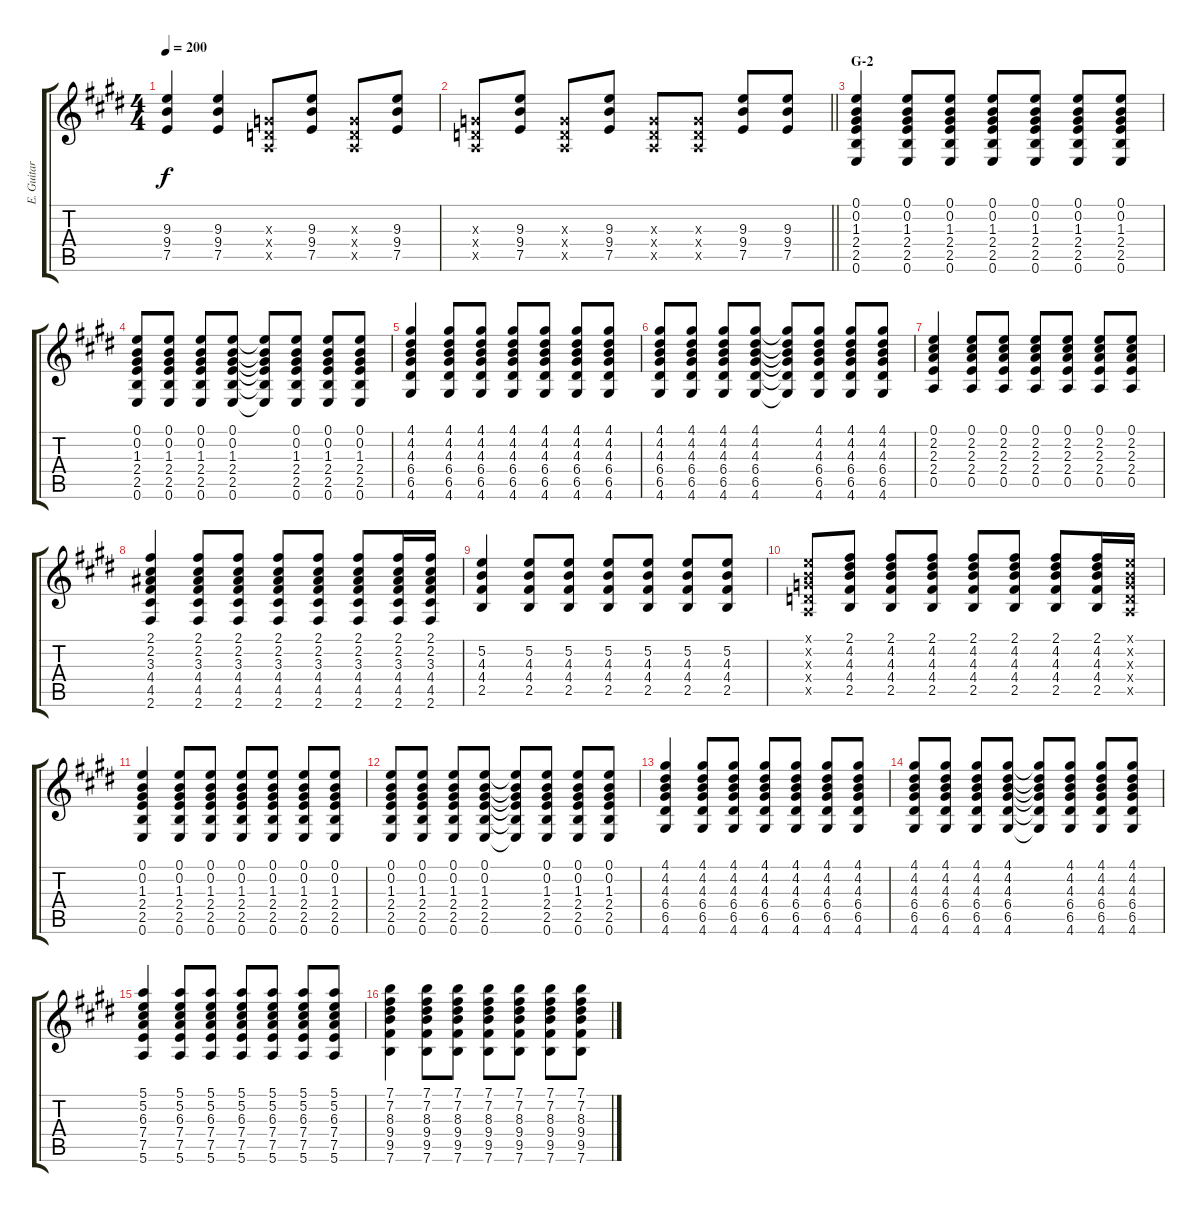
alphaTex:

\track ("E. Guitar II" "E. Guitar ") {instrument overdrivenguitar}
\staff {score tabs}
\tuning (E4 B3 G3 D3 A2 E2) {hide}
\ts (4 4)
\tempo 200
\clef g2
\ks e
(9.3 9.4 7.5).4{dy f} (9.3 9.4 7.5).4 (0.3{x} 0.4{x} 0.5{x}).8 (9.3 9.4 7.5).8 (0.3{x} 0.4{x} 0.5{x}).8 (9.3 9.4 7.5).8 |
\barLineRight lightlight
(0.3{x} 0.4{x} 0.5{x}).8 (9.3 9.4 7.5).8 (0.3{x} 0.4{x} 0.5{x}).8 (9.3 9.4 7.5).8 (0.3{x} 0.4{x} 0.5{x}).8 (0.3{x} 0.4{x} 0.5{x}).8 (9.3 9.4 7.5).8 (9.3 9.4 7.5).8 |
\section ("" "G-2")
(0.1 0.2 1.3 2.4 2.5 0.6).4 (0.1 0.2 1.3 2.4 2.5 0.6).8 (0.1 0.2 1.3 2.4 2.5 0.6).8 (0.1 0.2 1.3 2.4 2.5 0.6).8 (0.1 0.2 1.3 2.4 2.5 0.6).8 (0.1 0.2 1.3 2.4 2.5 0.6).8 (0.1 0.2 1.3 2.4 2.5 0.6).8 |
(0.1 0.2 1.3 2.4 2.5 0.6).8 (0.1 0.2 1.3 2.4 2.5 0.6).8 (0.1 0.2 1.3 2.4 2.5 0.6).8 (0.1 0.2 1.3 2.4 2.5 0.6).8 (0.1{t} 0.2{t} 1.3{t} 2.4{t} 2.5{t} 0.6{t}).8 (0.1 0.2 1.3 2.4 2.5 0.6).8 (0.1 0.2 1.3 2.4 2.5 0.6).8 (0.1 0.2 1.3 2.4 2.5 0.6).8 |
(4.1 4.2 4.3 6.4 6.5 4.6).4 (4.1 4.2 4.3 6.4 6.5 4.6).8 (4.1 4.2 4.3 6.4 6.5 4.6).8 (4.1 4.2 4.3 6.4 6.5 4.6).8 (4.1 4.2 4.3 6.4 6.5 4.6).8 (4.1 4.2 4.3 6.4 6.5 4.6).8 (4.1 4.2 4.3 6.4 6.5 4.6).8 |
(4.1 4.2 4.3 6.4 6.5 4.6).8 (4.1 4.2 4.3 6.4 6.5 4.6).8 (4.1 4.2 4.3 6.4 6.5 4.6).8 (4.1 4.2 4.3 6.4 6.5 4.6).8 (4.1{t} 4.2{t} 4.3{t} 6.4{t} 6.5{t} 4.6{t}).8 (4.1 4.2 4.3 6.4 6.5 4.6).8 (4.1 4.2 4.3 6.4 6.5 4.6).8 (4.1 4.2 4.3 6.4 6.5 4.6).8 |
(0.1 2.2 2.3 2.4 0.5).4 (0.1 2.2 2.3 2.4 0.5).8 (0.1 2.2 2.3 2.4 0.5).8 (0.1 2.2 2.3 2.4 0.5).8 (0.1 2.2 2.3 2.4 0.5).8 (0.1 2.2 2.3 2.4 0.5).8 (0.1 2.2 2.3 2.4 0.5).8 |
(2.1 2.2 3.3 4.4 4.5 2.6).4 (2.1 2.2 3.3 4.4 4.5 2.6).8 (2.1 2.2 3.3 4.4 4.5 2.6).8 (2.1 2.2 3.3 4.4 4.5 2.6).8 (2.1 2.2 3.3 4.4 4.5 2.6).8 (2.1 2.2 3.3 4.4 4.5 2.6).8 (2.1 2.2 3.3 4.4 4.5 2.6).16 (2.1 2.2 3.3 4.4 4.5 2.6).16 |
(5.2 4.3 4.4 2.5).4 (5.2 4.3 4.4 2.5).8 (5.2 4.3 4.4 2.5).8 (5.2 4.3 4.4 2.5).8 (5.2 4.3 4.4 2.5).8 (5.2 4.3 4.4 2.5).8 (5.2 4.3 4.4 2.5).8 |
(0.1{x} 0.2{x} 0.3{x} 0.4{x} 0.5{x}).8 (2.1 4.2 4.3 4.4 2.5).8 (2.1 4.2 4.3 4.4 2.5).8 (2.1 4.2 4.3 4.4 2.5).8 (2.1 4.2 4.3 4.4 2.5).8 (2.1 4.2 4.3 4.4 2.5).8 (2.1 4.2 4.3 4.4 2.5).8 (2.1 4.2 4.3 4.4 2.5).16 (0.1{x} 0.2{x} 0.3{x} 0.4{x} 0.5{x}).16 |
(0.1 0.2 1.3 2.4 2.5 0.6).4 (0.1 0.2 1.3 2.4 2.5 0.6).8 (0.1 0.2 1.3 2.4 2.5 0.6).8 (0.1 0.2 1.3 2.4 2.5 0.6).8 (0.1 0.2 1.3 2.4 2.5 0.6).8 (0.1 0.2 1.3 2.4 2.5 0.6).8 (0.1 0.2 1.3 2.4 2.5 0.6).8 |
(0.1 0.2 1.3 2.4 2.5 0.6).8 (0.1 0.2 1.3 2.4 2.5 0.6).8 (0.1 0.2 1.3 2.4 2.5 0.6).8 (0.1 0.2 1.3 2.4 2.5 0.6).8 (0.1{t} 0.2{t} 1.3{t} 2.4{t} 2.5{t} 0.6{t}).8 (0.1 0.2 1.3 2.4 2.5 0.6).8 (0.1 0.2 1.3 2.4 2.5 0.6).8 (0.1 0.2 1.3 2.4 2.5 0.6).8 |
(4.1 4.2 4.3 6.4 6.5 4.6).4 (4.1 4.2 4.3 6.4 6.5 4.6).8 (4.1 4.2 4.3 6.4 6.5 4.6).8 (4.1 4.2 4.3 6.4 6.5 4.6).8 (4.1 4.2 4.3 6.4 6.5 4.6).8 (4.1 4.2 4.3 6.4 6.5 4.6).8 (4.1 4.2 4.3 6.4 6.5 4.6).8 |
(4.1 4.2 4.3 6.4 6.5 4.6).8 (4.1 4.2 4.3 6.4 6.5 4.6).8 (4.1 4.2 4.3 6.4 6.5 4.6).8 (4.1 4.2 4.3 6.4 6.5 4.6).8 (4.1{t} 4.2{t} 4.3{t} 6.4{t} 6.5{t} 4.6{t}).8 (4.1 4.2 4.3 6.4 6.5 4.6).8 (4.1 4.2 4.3 6.4 6.5 4.6).8 (4.1 4.2 4.3 6.4 6.5 4.6).8 |
(5.1 5.2 6.3 7.4 7.5 5.6).4 (5.1 5.2 6.3 7.4 7.5 5.6).8 (5.1 5.2 6.3 7.4 7.5 5.6).8 (5.1 5.2 6.3 7.4 7.5 5.6).8 (5.1 5.2 6.3 7.4 7.5 5.6).8 (5.1 5.2 6.3 7.4 7.5 5.6).8 (5.1 5.2 6.3 7.4 7.5 5.6).8 |
(7.1 7.2 8.3 9.4 9.5 7.6).4 (7.1 7.2 8.3 9.4 9.5 7.6).8 (7.1 7.2 8.3 9.4 9.5 7.6).8 (7.1 7.2 8.3 9.4 9.5 7.6).8 (7.1 7.2 8.3 9.4 9.5 7.6).8 (7.1 7.2 8.3 9.4 9.5 7.6).8 (7.1 7.2 8.3 9.4 9.5 7.6).8
